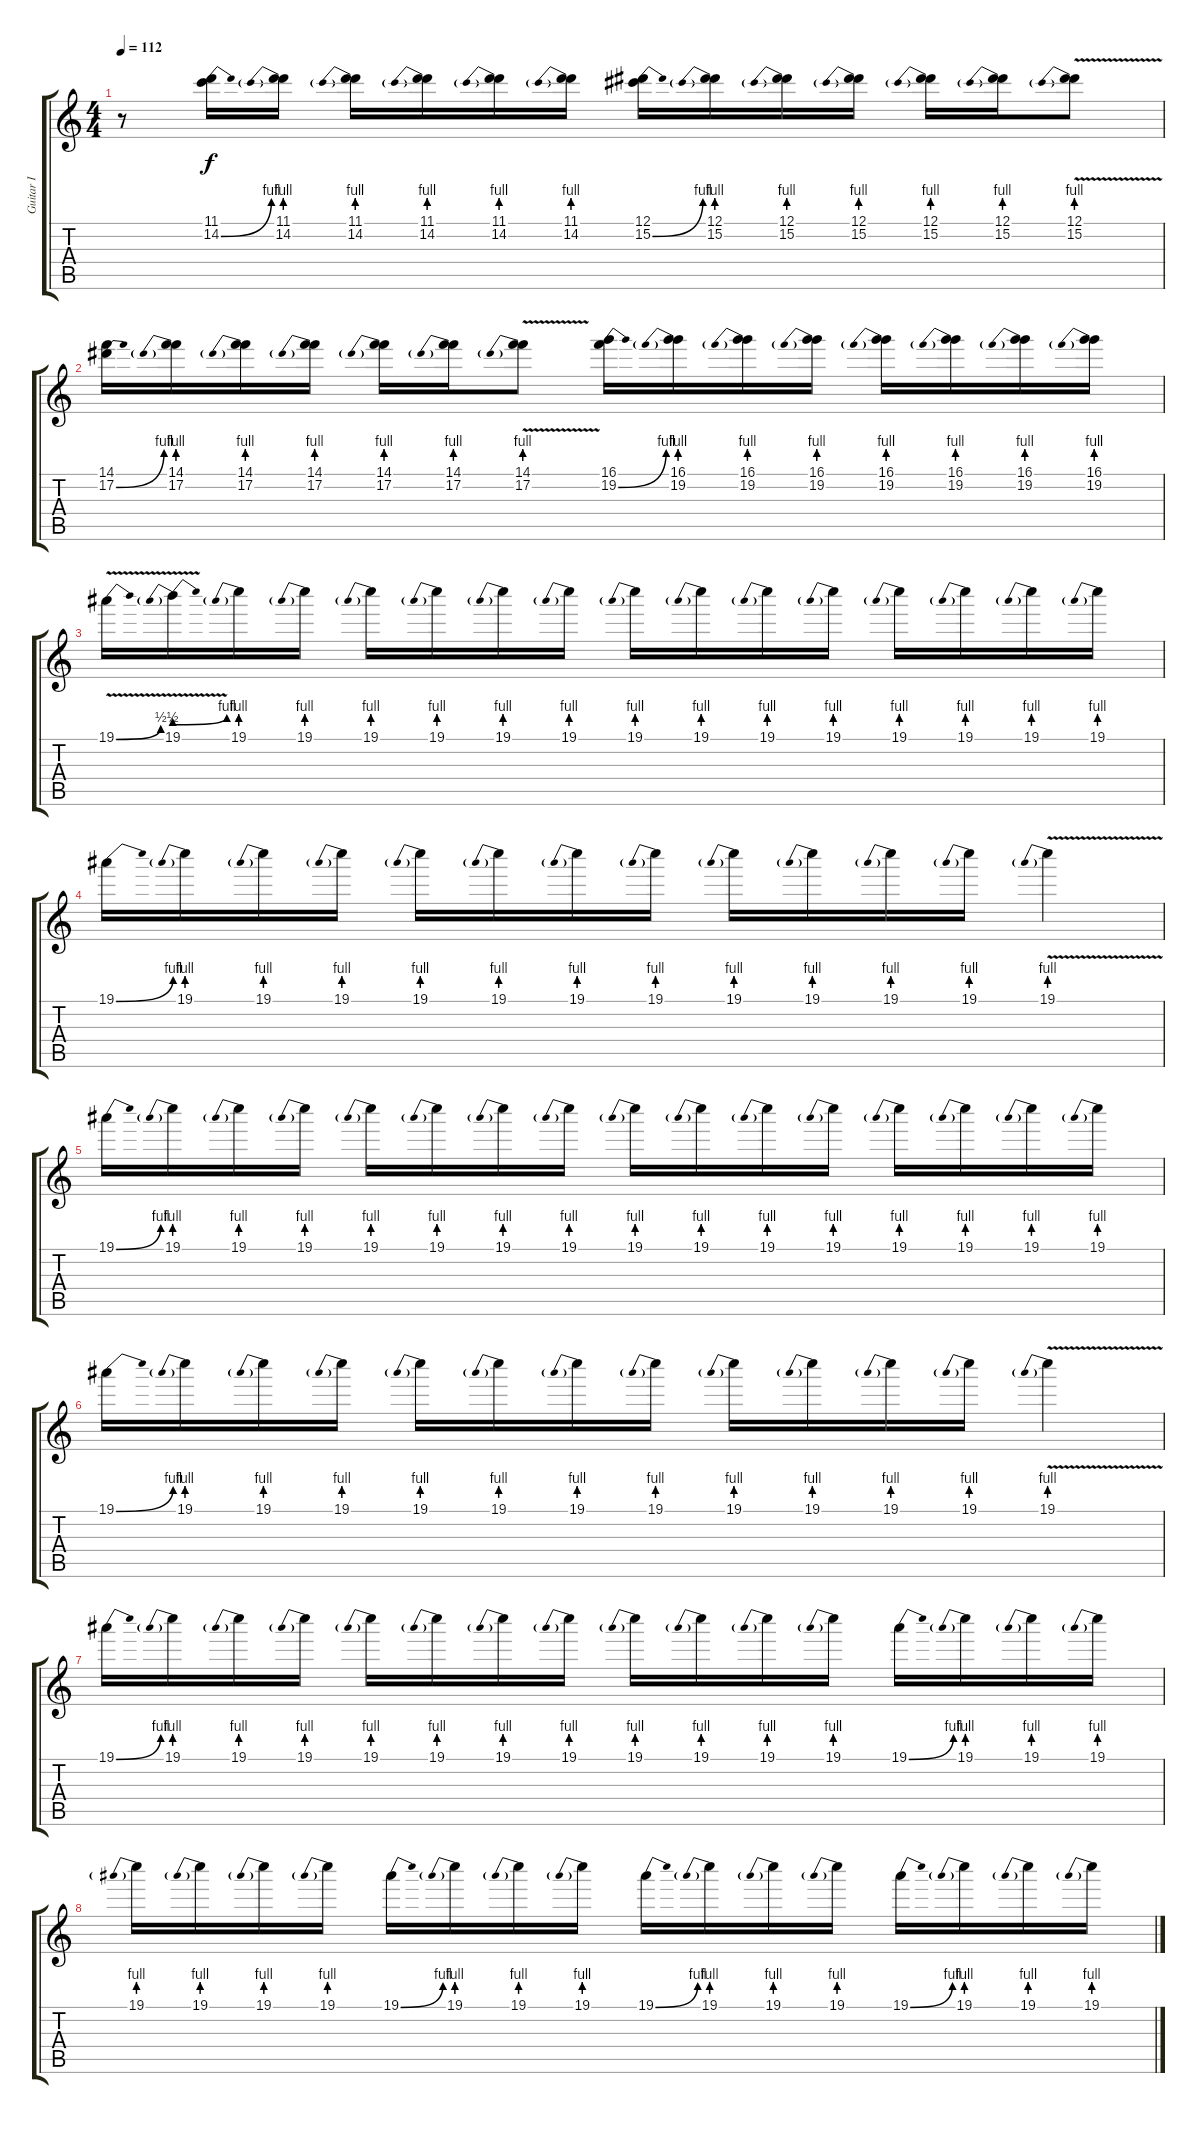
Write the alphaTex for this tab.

\track ("Guitar I" "Guitar I") {instrument overdrivenguitar}
\staff {score tabs}
\tuning (Eb4 Bb3 Gb3 Db3 Ab2 Eb2) {hide}
\ts (4 4)
\tempo 112
\clef g2
\ks c
r.8{dy f} (11.1 14.2{be (bend 0 0 60 4)}).16 (11.1 14.2{be (prebend 0 4 60 4)}).16 (11.1 14.2{be (prebend 0 4 60 4)}).16 (11.1 14.2{be (prebend 0 4 60 4)}).16 (11.1 14.2{be (prebend 0 4 60 4)}).16 (11.1 14.2{be (prebend 0 4 60 4)}).16 (12.1 15.2{be (bend 0 0 60 4)}).16 (12.1 15.2{be (prebend 0 4 60 4)}).16 (12.1 15.2{be (prebend 0 4 60 4)}).16 (12.1 15.2{be (prebend 0 4 60 4)}).16 (12.1 15.2{be (prebend 0 4 60 4)}).16 (12.1 15.2{be (prebend 0 4 60 4)}).16 (12.1{v} 15.2{be (prebend 0 4 60 4) v}).8 |
(14.1 17.2{be (bend 0 0 60 4)}).16 (14.1 17.2{be (prebend 0 4 60 4)}).16 (14.1 17.2{be (prebend 0 4 60 4)}).16 (14.1 17.2{be (prebend 0 4 60 4)}).16 (14.1 17.2{be (prebend 0 4 60 4)}).16 (14.1 17.2{be (prebend 0 4 60 4)}).16 (14.1{v} 17.2{be (prebend 0 4 60 4) v}).8 (16.1 19.2{be (bend 0 0 60 4)}).16 (16.1 19.2{be (prebend 0 4 60 4)}).16 (16.1 19.2{be (prebend 0 4 60 4)}).16 (16.1 19.2{be (prebend 0 4 60 4)}).16 (16.1 19.2{be (prebend 0 4 60 4)}).16 (16.1 19.2{be (prebend 0 4 60 4)}).16 (16.1 19.2{be (prebend 0 4 60 4)}).16 (16.1 19.2{be (prebend 0 4 60 4)}).16 |
19.1{be (bend 0 0 60 2) v}.16 19.1{be (prebendbend 0 2 60 4) v}.16 19.1{be (prebend 0 4 60 4)}.16 19.1{be (prebend 0 4 60 4)}.16 19.1{be (prebend 0 4 60 4)}.16 19.1{be (prebend 0 4 60 4)}.16 19.1{be (prebend 0 4 60 4)}.16 19.1{be (prebend 0 4 60 4)}.16 19.1{be (prebend 0 4 60 4)}.16 19.1{be (prebend 0 4 60 4)}.16 19.1{be (prebend 0 4 60 4)}.16 19.1{be (prebend 0 4 60 4)}.16 19.1{be (prebend 0 4 60 4)}.16 19.1{be (prebend 0 4 60 4)}.16 19.1{be (prebend 0 4 60 4)}.16 19.1{be (prebend 0 4 60 4)}.16 |
19.1{be (bend 0 0 60 4)}.16 19.1{be (prebend 0 4 60 4)}.16 19.1{be (prebend 0 4 60 4)}.16 19.1{be (prebend 0 4 60 4)}.16 19.1{be (prebend 0 4 60 4)}.16 19.1{be (prebend 0 4 60 4)}.16 19.1{be (prebend 0 4 60 4)}.16 19.1{be (prebend 0 4 60 4)}.16 19.1{be (prebend 0 4 60 4)}.16 19.1{be (prebend 0 4 60 4)}.16 19.1{be (prebend 0 4 60 4)}.16 19.1{be (prebend 0 4 60 4)}.16 19.1{be (prebend 0 4 60 4) v}.4 |
19.1{be (bend 0 0 60 4)}.16 19.1{be (prebend 0 4 60 4)}.16 19.1{be (prebend 0 4 60 4)}.16 19.1{be (prebend 0 4 60 4)}.16 19.1{be (prebend 0 4 60 4)}.16 19.1{be (prebend 0 4 60 4)}.16 19.1{be (prebend 0 4 60 4)}.16 19.1{be (prebend 0 4 60 4)}.16 19.1{be (prebend 0 4 60 4)}.16 19.1{be (prebend 0 4 60 4)}.16 19.1{be (prebend 0 4 60 4)}.16 19.1{be (prebend 0 4 60 4)}.16 19.1{be (prebend 0 4 60 4)}.16 19.1{be (prebend 0 4 60 4)}.16 19.1{be (prebend 0 4 60 4)}.16 19.1{be (prebend 0 4 60 4)}.16 |
19.1{be (bend 0 0 60 4)}.16 19.1{be (prebend 0 4 60 4)}.16 19.1{be (prebend 0 4 60 4)}.16 19.1{be (prebend 0 4 60 4)}.16 19.1{be (prebend 0 4 60 4)}.16 19.1{be (prebend 0 4 60 4)}.16 19.1{be (prebend 0 4 60 4)}.16 19.1{be (prebend 0 4 60 4)}.16 19.1{be (prebend 0 4 60 4)}.16 19.1{be (prebend 0 4 60 4)}.16 19.1{be (prebend 0 4 60 4)}.16 19.1{be (prebend 0 4 60 4)}.16 19.1{be (prebend 0 4 60 4) v}.4 |
19.1{be (bend 0 0 60 4)}.16 19.1{be (prebend 0 4 60 4)}.16 19.1{be (prebend 0 4 60 4)}.16 19.1{be (prebend 0 4 60 4)}.16 19.1{be (prebend 0 4 60 4)}.16 19.1{be (prebend 0 4 60 4)}.16 19.1{be (prebend 0 4 60 4)}.16 19.1{be (prebend 0 4 60 4)}.16 19.1{be (prebend 0 4 60 4)}.16 19.1{be (prebend 0 4 60 4)}.16 19.1{be (prebend 0 4 60 4)}.16 19.1{be (prebend 0 4 60 4)}.16 19.1{be (bend 0 0 60 4)}.16 19.1{be (prebend 0 4 60 4)}.16 19.1{be (prebend 0 4 60 4)}.16 19.1{be (prebend 0 4 60 4)}.16 |
19.1{be (prebend 0 4 60 4)}.16 19.1{be (prebend 0 4 60 4)}.16 19.1{be (prebend 0 4 60 4)}.16 19.1{be (prebend 0 4 60 4)}.16 19.1{be (bend 0 0 60 4)}.16 19.1{be (prebend 0 4 60 4)}.16 19.1{be (prebend 0 4 60 4)}.16 19.1{be (prebend 0 4 60 4)}.16 19.1{be (bend 0 0 60 4)}.16 19.1{be (prebend 0 4 60 4)}.16 19.1{be (prebend 0 4 60 4)}.16 19.1{be (prebend 0 4 60 4)}.16 19.1{be (bend 0 0 60 4)}.16 19.1{be (prebend 0 4 60 4)}.16 19.1{be (prebend 0 4 60 4)}.16 19.1{be (prebend 0 4 60 4)}.16
